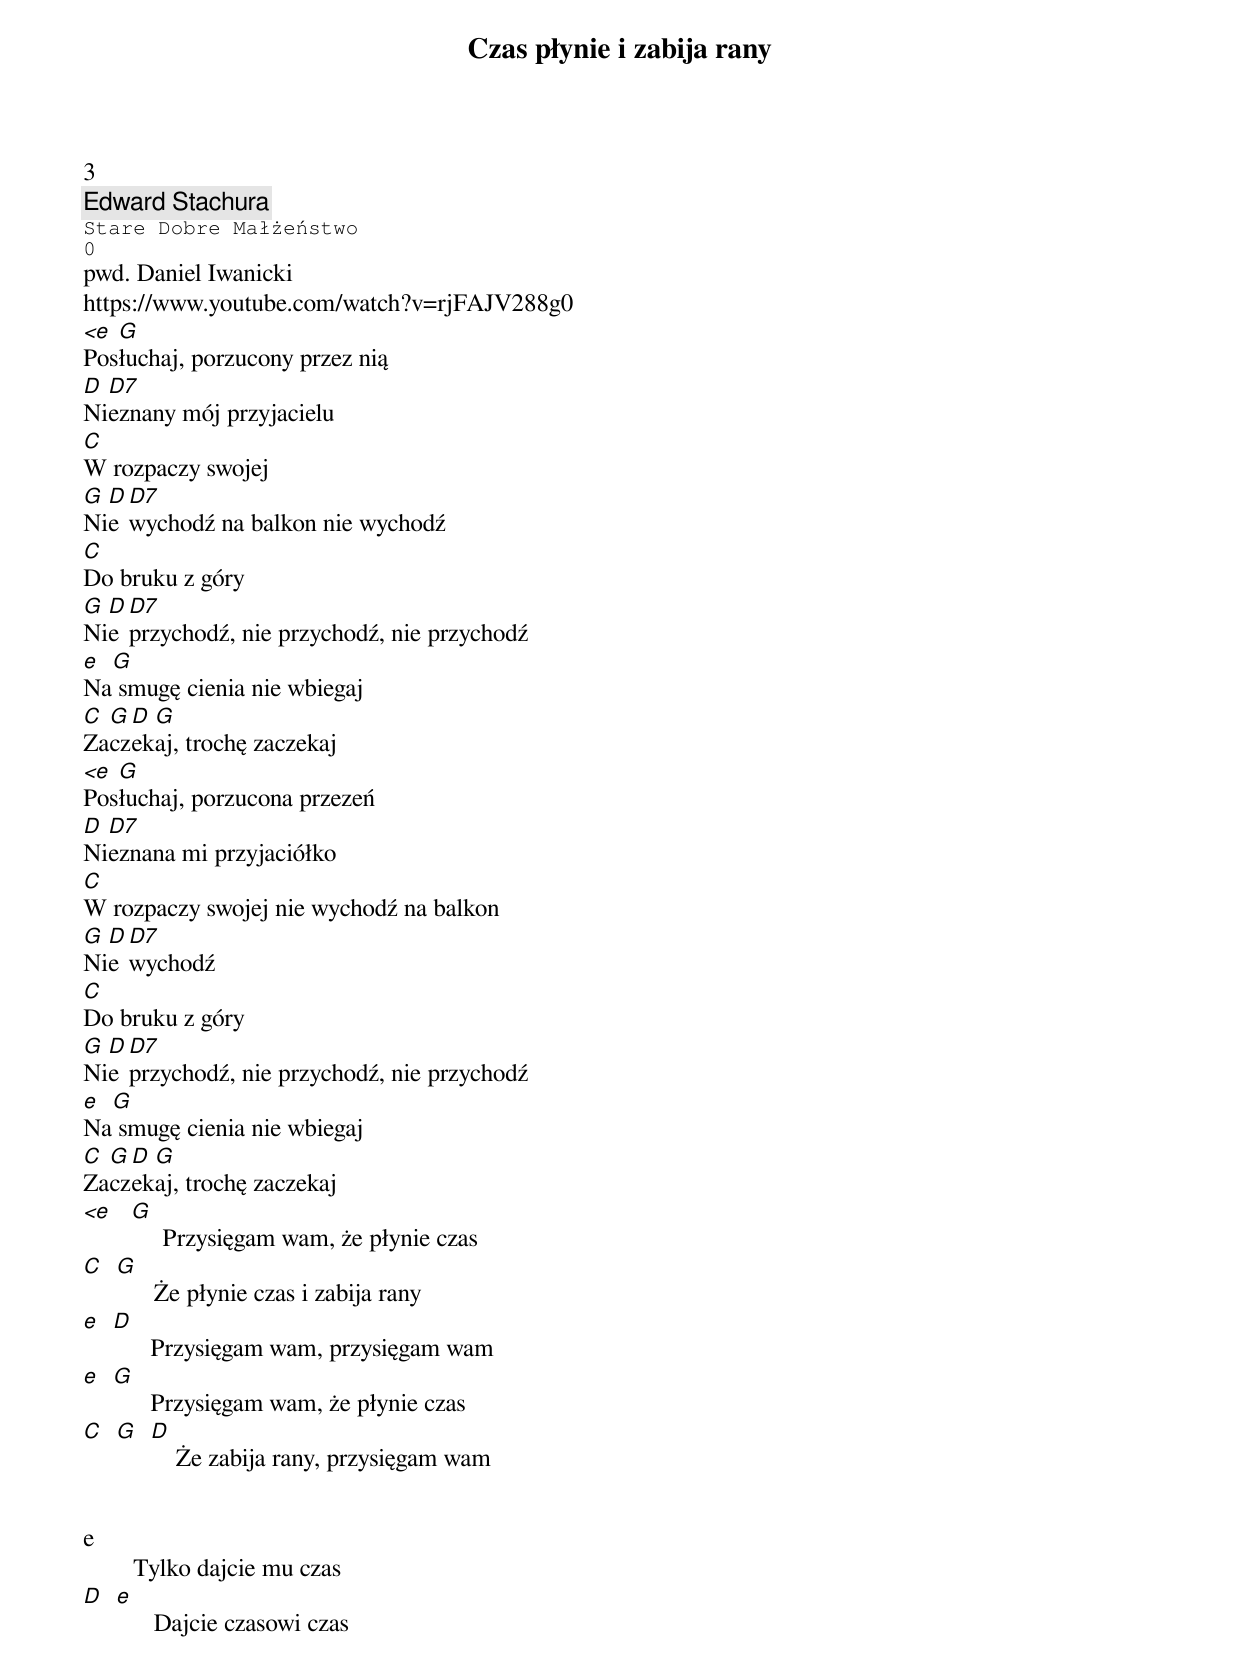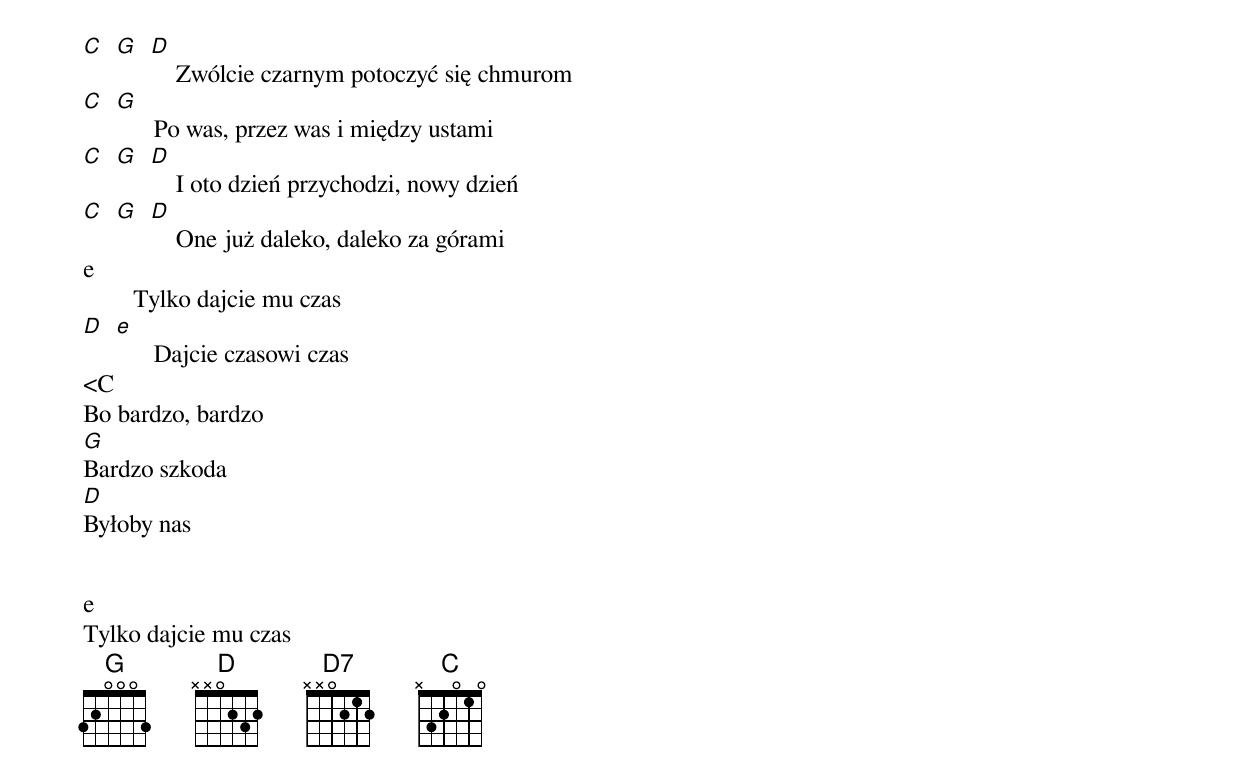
Czas płynie i zabija rany
3
Edward Stachura
Stare Dobre Małżeństwo
0
pwd. Daniel Iwanicki
https://www.youtube.com/watch?v=rjFAJV288g0
<e G
Posłuchaj, porzucony przez nią
D D7
Nieznany mój przyjacielu
C
W rozpaczy swojej
G D D7
Nie wychodź na balkon nie wychodź
C
Do bruku z góry
G D D7
Nie przychodź, nie przychodź, nie przychodź
e G
Na smugę cienia nie wbiegaj
C G D G
Zaczekaj, trochę zaczekaj
<e G
Posłuchaj, porzucona przezeń
D D7
Nieznana mi przyjaciółko
C
W rozpaczy swojej nie wychodź na balkon
G D D7
Nie wychodź
C
Do bruku z góry
G D D7
Nie przychodź, nie przychodź, nie przychodź
e G
Na smugę cienia nie wbiegaj
C G D G
Zaczekaj, trochę zaczekaj
<e G
	Przysięgam wam, że płynie czas
C G
	Że płynie czas i zabija rany
e D
	Przysięgam wam, przysięgam wam
e G
	Przysięgam wam, że płynie czas
C G D
	Że zabija rany, przysięgam wam


e
	Tylko dajcie mu czas
D e
	Dajcie czasowi czas
C G D
	Zwólcie czarnym potoczyć się chmurom
C G
	Po was, przez was i między ustami
C G D
	I oto dzień przychodzi, nowy dzień
C G D
	One już daleko, daleko za górami
e
	Tylko dajcie mu czas
D e
	Dajcie czasowi czas
<C
Bo bardzo, bardzo
G
Bardzo szkoda
D
Byłoby nas


e
Tylko dajcie mu czas
